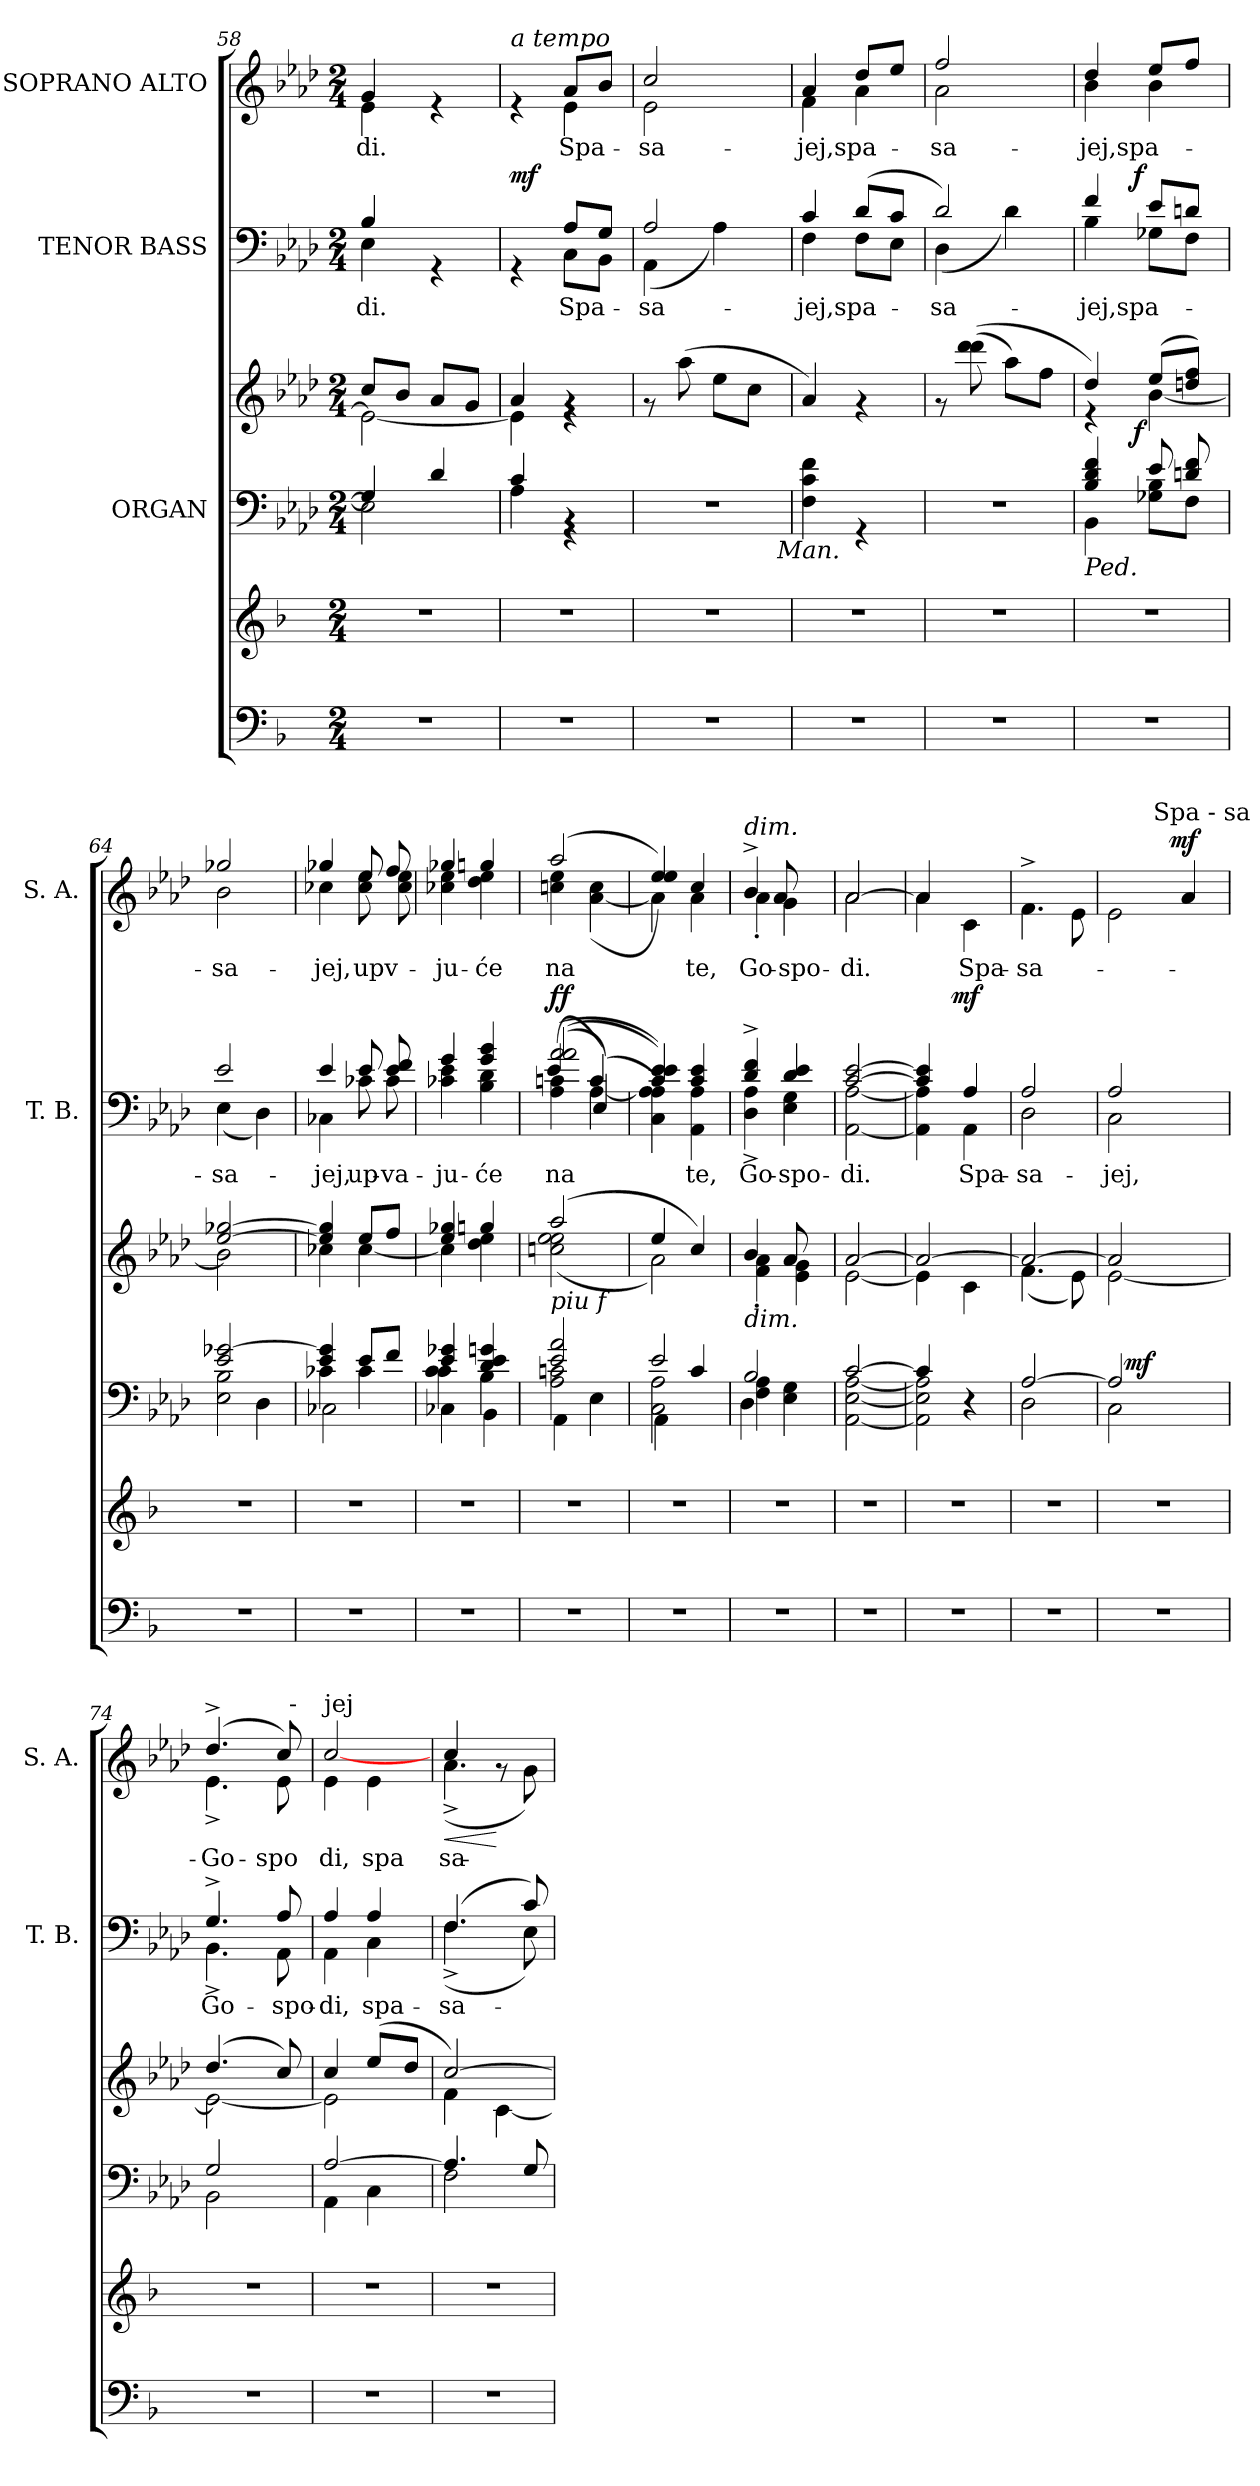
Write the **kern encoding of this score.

**kern	**kern	**kern	**kern	**dynam	**kern	**text	**dynam	**kern	**text	**dynam
*part5	*part4	*part3	*part3	*part3	*part2	*part2	*part2	*part1	*part1	*part1
*staff6	*staff5	*staff4	*staff3	*staff3/4	*staff2	*staff2	*staff2	*staff1	*staff1	*staff1
*	*	*I"ORGAN	*	*	*I"TENOR BASS	*	*	*I"SOPRANO ALTO	*	*
*	*	*	*	*	*I'T. B.	*	*	*I'S. A.	*	*
*clefF4	*clefG2	*clefF4	*clefG2	*	*clefF4	*	*	*clefG2	*	*
*k[b-]	*k[b-]	*k[b-e-a-d-]	*k[b-e-a-d-]	*	*k[b-e-a-d-]	*	*	*k[b-e-a-d-]	*	*
*F:	*F:	*A-:	*A-:	*	*A-:	*	*	*A-:	*	*
*M2/4	*M2/4	*M2/4	*M2/4	*	*M2/4	*	*	*M2/4	*	*
=58	=58	=58	=58	=58	=58	=58	=58	=58	=58	=58
*	*	*^	*^	*	*^	*	*	*	*	*
!	!	!	!	!	!	!	!	!	!LO:LY:b	!	!	!LO:LY:b	!
*	*	*	*	*	*	*	*	*	*	*	*^	*	*
2r	2r	4G/]	2E-\]	8cc/L	2e-\_	.	4B-/	4E-\	-di.	.	4g/	4e-\	-di.	.
.	.	.	.	8b-/J	.	.	.	.	.	.	.	.	.	.
.	.	4d-/	.	8a-/L	.	.	4rFF	4ryy	.	.	4rd	4ryy	.	.
.	.	.	.	8g/J	.	.	.	.	.	.	.	.	.	.
=59	=59	=59	=59	=59	=59	=59	=59	=59	=59	=59	=59	=59	=59	=59
!	!	!	!	!	!	!	!	!	!	!	!LO:TX:a:i:t=a tempo	!	!	!
!	!	!	!	!	!	!	!	!	!	!LO:DY:a	!	!	!	!
2r	2r	4c/	4A-\	4a-/	4e-\]	.	4rFF	4ryy	.	mf	4rd	4ryy	.	.
!	!	!	!	!	!	!	!	!	!LO:LY:b	!	!	!	!LO:LY:b	!
.	.	4rAA	4rFF	4rd	4rf	.	8A-/L	8C\L	Spa-	.	4e-\	8a-/L	Spa-	.
.	.	.	.	.	.	.	8G/J	8BB-\J	.	.	.	8b-/J	.	.
*	*	*	*	*v	*v	*	*	*	*	*	*	*	*	*
!!LO:PB:g=z	!!
=60	=60	=60	=60	=60	=60	=60	=60	=60	=60	=60	=60	=60	=60
!	!	!	!	!	!	!	!	!LO:LY:b	!	!	!	!LO:LY:b	!
2r	2r	2r	4...ryy	8rf	.	2A-/	(<4AA-\	-sa-	.	2cc/	2e-\	-sa-	.
.	.	.	.	(>8aa-\	.	.	.	.	.	.	.	.	.
.	.	.	.	8ee-\L	.	.	4A-\)	.	.	.	.	.	.
.	.	.	.	8cc\J	.	.	.	.	.	.	.	.	.
!	!	!	!LO:TX:b:i:t=Man.	!	!	!	!	!	!	!	!	!	!
.	.	.	32ryy	.	.	.	.	.	.	.	.	.	.
=61	=61	=61	=61	=61	=61	=61	=61	=61	=61	=61	=61	=61	=61
!	!	!	!	!	!	!	!	!LO:LY:b	!	!	!	!LO:LY:b	!
*	*	*v	*v	*	*	*	*	*	*	*	*	*	*
2r	2r	4F\ 4c\ 4f\	4a-/)	.	4c/	4F\	-jej,spa-	.	4a-/	4f\	-jej,spa-	.
.	.	4rFF	4rf	.	(<8d-/L	8F\L	.	.	4a-\	8dd-/L	.	.
.	.	.	.	.	8c/J	8E-\J	.	.	.	8ee-/J	.	.
=62	=62	=62	=62	=62	=62	=62	=62	=62	=62	=62	=62	=62
!	!	!	!	!	!	!	!LO:LY:b	!	!	!	!LO:LY:b	!
2r	2r	2r	8rf	.	2d-/)	(<4D-\	-sa-	.	2ff/	2a-\	-sa-	.
.	.	.	(<(>8ddd-\ 8ddd-\	.	.	.	.	.	.	.	.	.
.	.	.	8aa-\L)	.	.	4d-\)	.	.	.	.	.	.
.	.	.	8ff\J	.	.	.	.	.	.	.	.	.
=63	=63	=63	=63	=63	=63	=63	=63	=63	=63	=63	=63	=63
*	*	*^	*^	*	*	*	*	*	*	*	*	*
!	!	!LO:TX:b:i:t=Ped.	!	!	!	!	!	!	!	!	!	!	!	!
!	!	!	!	!	!	!	!	!	!LO:LY:b	!	!	!	!LO:LY:b	!
*	*	*	*	*	*^	*	*	*^	*	*	*	*	*	*
2r	2r	4B-/ 4d-/ 4f/	4BB-\	4dd-/)	4rd	8..ryy	.	4f/	4B-\	8..ryy	-jej,spa-	.	4dd-/	4b-\	-jej,spa-	.
!	!	!	!	!	!	!	!LO:DY:b	!	!	!	!	!LO:DY:a	!	!	!	!
.	.	.	.	.	.	4ryy	f	.	.	4ryy	.	f	.	.	.	.
.	.	8e-/	8G-X\ 8B-\L	(>8ee-/L	[<4b-\	.	.	8e-/L	8G-X\L	.	.	.	4b-\	8ee-/L	.	.
.	.	8dn/ 8f/	8F\J	8ddn/ 8ff/J)	.	.	.	8dn/J	8F\J	.	.	.	.	8ff/J	.	.
.	.	.	.	.	.	32ryy	.	.	.	32ryy	.	.	.	.	.	.
=64	=64	=64	=64	=64	=64	=64	=64	=64	=64	=64	=64	=64	=64	=64	=64	=64
*	*	*	*^	*	*	*	*	*	*	*	*	*	*	*	*	*
!	!	!	!	!	!	!	!	!	!	!	!	!LO:LY:b	!	!	!	!LO:LY:b	!
*	*	*	*	*	*	*v	*v	*	*	*	*	*	*	*	*	*	*
*	*	*	*	*	*	*	*	*	*v	*v	*	*	*	*	*	*
2r	2r	2e-/ [>2g-X/	2E-\ 2B-\	4ryy	[>2ee-/ [>2gg-X/	2b-\]	.	2e-/	(<4E-\	-sa-	.	2gg-X/	2b-\	-sa-	.
.	.	.	.	4D-\	.	.	.	.	4D-\)	.	.	.	.	.	.
=65	=65	=65	=65	=65	=65	=65	=65	=65	=65	=65	=65	=65	=65	=65	=65
!	!	!	!	!	!	!	!	!	!	!LO:LY:b	!	!	!	!LO:LY:b	!
2r	2r	4e-/ 4g-/]	4c-X\	2C-X\	4ee-/] 4gg-/]	4cc-X\	.	4e-/	4C-X\	-jej,	.	4gg-X/	4cc-X\	-jej,	.
!	!	!	!	!	!	!	!	!	!	!LO:LY:b	!	!	!	!LO:LY:b	!
.	.	8e-/L	4c-\	.	8ee-/L	[<4cc-\	.	8e-/	8c-X\	up-	.	8ee-/	8cc-\ 8ee-\	upv-	.
!	!	!	!	!	!	!	!	!	!	!LO:LY:b	!	!	!	!	!
.	.	8f/J	.	.	8ff/J	.	.	8e-/ 8f/	8c-\	-va-	.	8ff/	8cc-\ 8ee-\	.	.
=66	=66	=66	=66	=66	=66	=66	=66	=66	=66	=66	=66	=66	=66	=66	=66
!	!	!	!	!	!	!	!	!	!	!LO:LY:b	!	!	!	!LO:LY:b	!
2r	2r	4e-/ 4g-X/	4C-X\	4c\ 4c\	4ee-/ 4gg-X/	4cc-\]	.	4g/	4c-X\ 4e-\	-ju-	.	4gg-X/	4cc-X\ 4ee-\	-ju-	.
!	!	!	!	!	!	!	!	!	!	!LO:LY:b	!	!	!	!LO:LY:b	!
.	.	4d-/ 4e-/ 4gn/	4B-\	4BB-\	4ggn/	4dd-\ 4ee-\	.	4g/ 4b-/	4B-\ 4d-\	-će	.	4dd-\ 4ee-\	4ggn/	-će	.
=67	=67	=67	=67	=67	=67	=67	=67	=67	=67	=67	=67	=67	=67	=67	=67
*	*	*	*	*	*	*	*	*	*^	*	*	*	*	*	*
!	!	!	!	!	!LO:TX:b:i:t=piu f	!	!	!	!	!	!	!	!	!	!	!
!	!	!	!	!	!	!	!	!	!	!	!LO:LY:b	!LO:DY:a	!	!	!LO:LY:b	!
*	*	*	*	*	*	*	*	*	*	*^	*	*	*	*	*	*
2r	2r	2e-/ 2a-/	2A-\ 2cn\	4AA-\	(>2aa-/	(<2ccn\ 2ee-\ 2ee-\	.	(>(>2a-/ 2a-/	(<4e-/	(<4A-\ 4cn\	4ryy	na	ff	(>2aa-/	4ccn\ 4ee-\	na	.
.	.	.	.	4E-\	.	.	.	.	[<4A-\	(>4c/)	4E-/)	.	.	.	(>[<4a-\ 4cc\	.	.
*	*	*	*	*	*	*	*	*	*v	*v	*v	*	*	*	*	*	*
=68	=68	=68	=68	=68	=68	=68	=68	=68	=68	=68	=68	=68	=68	=68	=68
2r	2r	2C\ 2A-\	4AA-\	2e-/	4ee-/	2a-\)	.	4c/ 4e-/ 4e-/))	4C\ 4A-\] 4A-\)	.	.	4ee-/ 4ee-/))	4a-\]	.	.
!	!	!	!	!	!	!	!	!	!	!LO:LY:b	!	!	!	!LO:LY:b	!
.	.	.	4c/	.	4cc/)	.	.	4c/ 4e-/	4AA-\ 4A-\	te,	.	4cc/	4a-\	te,	.
=69	=69	=69	=69	=69	=69	=69	=69	=69	=69	=69	=69	=69	=69	=69	=69
!	!	!	!	!	!	!	!	!	!	!	!	!LO:TX:a:i:t=dim.	!	!	!
!	!	!	!	!	!LO:TX:b:i:t=dim.	!	!	!	!	!	!	!	!	!	!
!	!	!	!	!	!	!	!	!	!	!LO:LY:b	!	!	!	!LO:LY:b	!
2r	2r	2B-/	4F\ 4A-\	4D-\	4b-/	4f\'< 4a-\'<	.	4d-/^> 4f/^>	4D-\^< 4A-\^<	Go-	.	4b-^>/	4a-'<\	Go-	.
!	!	!	!	!	!	!	!	!	!	!LO:LY:b	!	!	!	!LO:LY:b	!
.	.	.	4E-\ 4G\	4ryy	8a-/	4e-\ 4g\	.	4d-/ 4e-/	4E-\ 4G\	-spo-	.	4g\	8a-/	-spo-	.
.	.	.	.	.	8ryy	.	.	.	.	.	.	.	8ryy	.	.
*	*	*	*v	*v	*	*	*	*	*	*	*	*	*	*	*
!!LO:LB:g=z	!!
=70	=70	=70	=70	=70	=70	=70	=70	=70	=70	=70	=70	=70	=70	=70
!	!	!	!	!	!	!	!	!	!LO:LY:b	!	!	!	!LO:LY:b	!
2r	2r	[>2c/	[<2AA-\ [<2E-\ [<2A-\	[>2a-/	[<2e-\	.	[>2c/ [>2e-/	[<2AA-\ [<2A-\	-di.	.	[>2a-/	2a-\	-di.	.
=71	=71	=71	=71	=71	=71	=71	=71	=71	=71	=71	=71	=71	=71	=71
*	*	*	*	*	*	*	*	*^	*	*	*	*	*	*
2r	2r	4c/]	2AA-\] 2E-\] 2A-\]	2a-/_	4e-\]	.	4c/] 4e-/]	4AA-\] 4A-\]	8..ryy	.	.	4a-/]	4a-\	.	.
!	!	!	!	!	!	!	!	!	!	!	!LO:DY:a	!	!	!	!
.	.	.	.	.	.	.	.	.	4ryy	.	mf	.	.	.	.
!	!	!	!	!	!	!	!	!	!	!LO:LY:b	!	!	!	!LO:LY:b	!
.	.	4rC	.	.	4c\	.	4A-/	4AA-\	.	Spa-	.	4c\	4ryy	Spa-	.
.	.	.	.	.	.	.	.	.	32ryy	.	.	.	.	.	.
=72	=72	=72	=72	=72	=72	=72	=72	=72	=72	=72	=72	=72	=72	=72	=72
!	!	!	!	!	!	!	!	!	!	!LO:LY:b	!	!	!	!LO:LY:b	!
*	*	*	*	*	*	*	*	*v	*v	*	*	*	*	*	*
*	*	*	*	*	*	*	*	*	*	*	*v	*v	*	*
2r	2r	[>2A-/	2D-\	2a-/_	(<4.f\	.	2A-/	2D-\	-sa-	.	4.f^<\	-sa-	.
.	.	.	.	.	8e-\)	.	.	.	.	.	8e-\	.	.
=73	=73	=73	=73	=73	=73	=73	=73	=73	=73	=73	=73	=73	=73
!	!	!	!	!	!	!	!	!	!LO:LY:b	!	!	!	!
*	*	*	*^	*	*	*	*	*	*	*	*^	*	*
*	*	*	*	*	*	*	*	*	*	*	*	*	*^	*	*
2r	2r	2A-/]	2C\	16ryy	2a-/]	[<2e-\	.	2A-/	2C\	-jej,	.	8ryy	2e-\	4ryy	.	.
!	!	!	!	!	!	!	!LO:DY:a=2	!	!	!	!	!	!	!	!	!
.	.	.	.	4..ryy	.	.	mf	.	.	.	.	.	.	.	.	.
.	.	.	.	.	.	.	.	.	.	.	.	32ryy	.	.	.	.
!	!	!	!	!	!	!	!	!	!	!	!	!LO:TX:a:t=Spa - sa	!	!	!	!
.	.	.	.	.	.	.	.	.	.	.	.	16ryy	.	.	.	.
!	!	!	!	!	!	!	!	!	!	!	!	!	!	!	!	!LO:DY:a
.	.	.	.	.	.	.	.	.	.	.	.	4ryy	.	.	.	mf
.	.	.	.	.	.	.	.	.	.	.	.	.	.	4a-/	.	.
.	.	.	.	.	.	.	.	.	.	.	.	32ryy	.	.	.	.
=74	=74	=74	=74	=74	=74	=74	=74	=74	=74	=74	=74	=74	=74	=74	=74	=74
!	!	!	!	!	!	!	!	!	!	!LO:LY:b	!	!	!	!	!LO:LY:b	!
*	*	*	*v	*v	*	*	*	*	*	*	*	*	*	*	*	*
2r	2r	2G/	2BB-\	(>4.dd-/	2e-\_	.	4.G^>/	4.BB-^<\	Go-	.	(>4.dd-^>/	4.e-^<\	4ryy	-Go-	.
.	.	.	.	.	.	.	.	.	.	.	.	.	8ryy	.	.
!	!	!	!	!	!	!	!	!	!LO:LY:b	!	!	!	!	!LO:LY:b	!
.	.	.	.	8cc/)	.	.	8A-/	8AA-\	-spo-	.	8cc/)	8e-\	32ryy	-spo-	.
!	!	!	!	!	!	!	!	!	!	!	!	!	!LO:TX:a:t=-	!	!
.	.	.	.	.	.	.	.	.	.	.	.	.	16.ryy	.	.
=75	=75	=75	=75	=75	=75	=75	=75	=75	=75	=75	=75	=75	=75	=75	=75
!	!	!	!	!	!	!	!	!	!	!	!LO:TX:a:t=jej	!	!	!	!
!	!	!	!	!	!	!	!	!	!LO:LY:b	!	!	!	!	!LO:LY:b	!
2r	2r	[>2A-/	4AA-\	4cc/	2e-\]	.	4A-/	4AA-\	-di,	.	4ryy	[>2cc/	4e-\	-di,	.
!	!	!	!	!	!	!	!	!	!LO:LY:b	!	!	!	!	!LO:LY:b	!
.	.	.	4C\	(>8ee-/L	.	.	4A-/	4C\	spa-	.	16ryy	.	4e-\	spa-	.
.	.	.	.	.	.	.	.	.	.	.	8.ryy	.	.	.	.
.	.	.	.	8dd-/J	.	.	.	.	.	.	.	.	.	.	.
=76	=76	=76	=76	=76	=76	=76	=76	=76	=76	=76	=76	=76	=76	=76	=76
!	!	!	!	!	!	!	!	!	!LO:LY:b	!	!	!	!	!LO:LY:b	!LO:HP:b
2r	2r	4.A-/]	2F\	[>2cc/)	4f\	.	(>4.F/	(<4.F^<\	-sa-	.	32ryy	(<4.a-^<\	4cc/	-sa-	<
.	.	.	.	.	.	.	.	.	.	.	4...ryy	.	.	.	.
.	.	.	.	.	[<4c\	.	.	.	.	.	.	.	8rf	.	[
.	.	8G/	.	.	.	.	8c/)	8E-\)	.	.	.	8ryy	8g\)	.	.
*	*	*v	*v	*	*	*	*v	*v	*	*	*v	*v	*v	*	*
*	*	*	*v	*v	*	*	*	*	*	*	*
=	=	=	=	=	=	=	=	=	=	=
*-	*-	*-	*-	*-	*-	*-	*-	*-	*-	*-
